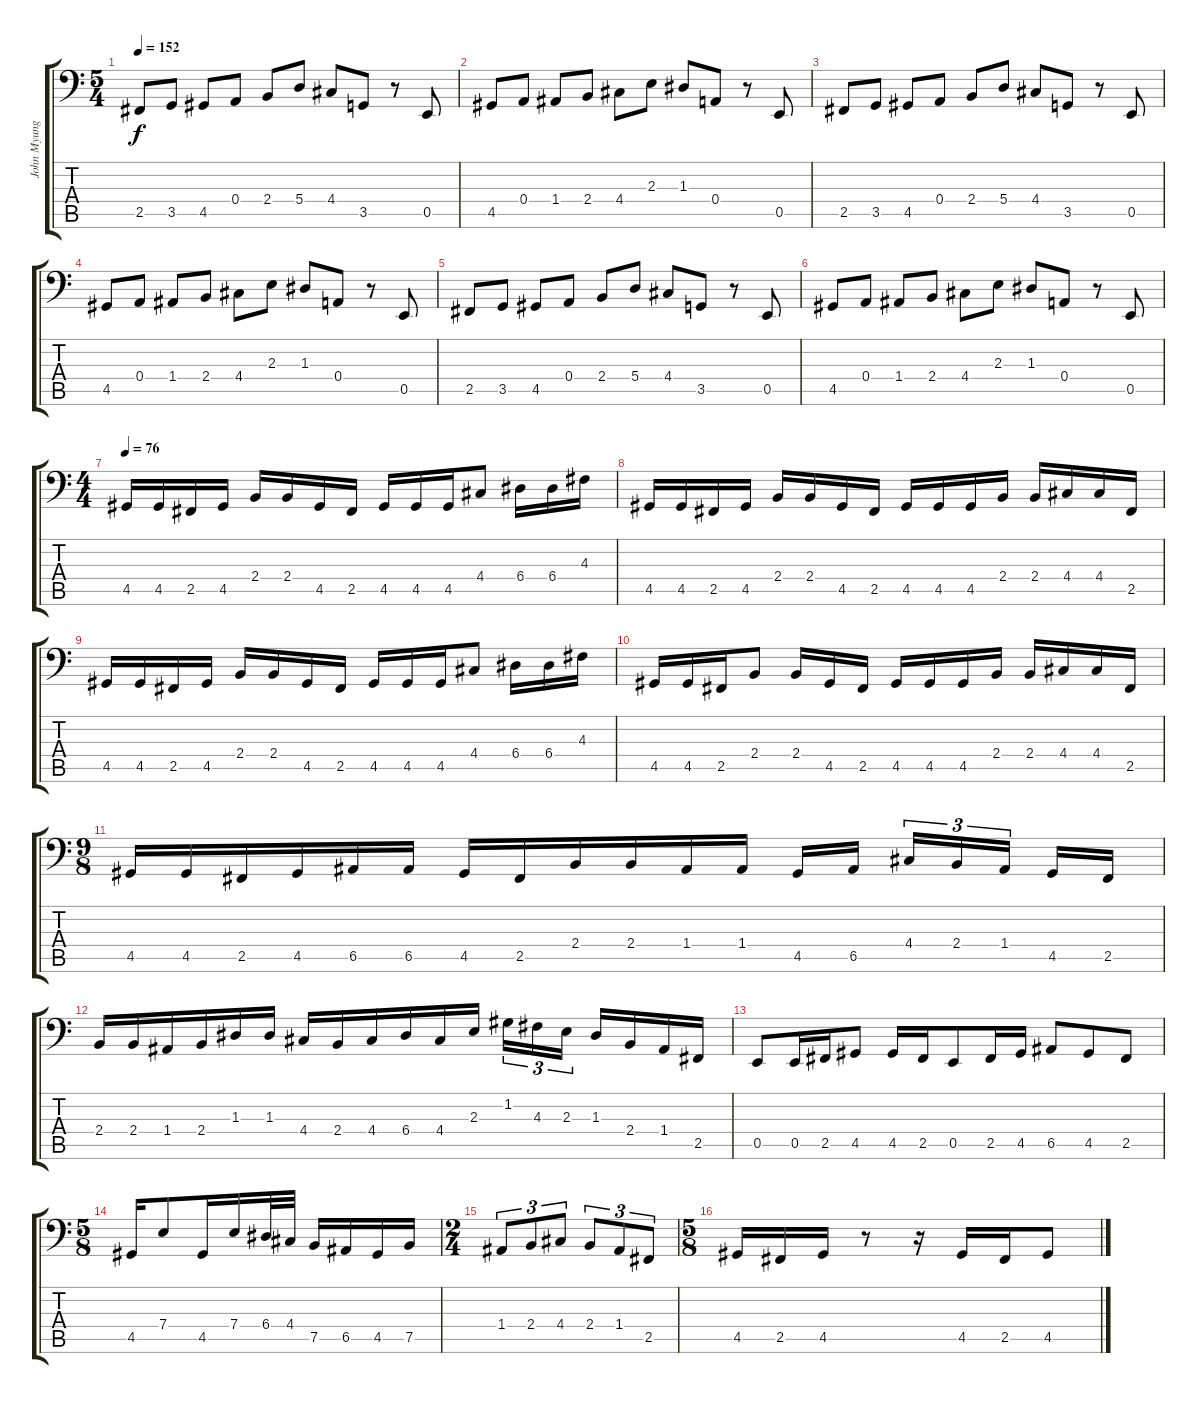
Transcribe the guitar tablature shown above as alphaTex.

\track ("John Myung - 6 Strings Bass" "John Myung") {instrument electricbassfinger}
\staff {score tabs}
\tuning (C3 G2 D2 A1 E1 B0) {hide}
\ts (5 4)
\tempo 152
\clef f4
\ks c
2.5.8{dy f} 3.5.8 4.5.8 0.4.8 2.4.8 5.4.8 4.4.8 3.5.8 r.8 0.5.8 |
4.5.8 0.4.8 1.4.8 2.4.8 4.4.8 2.3.8 1.3.8 0.4.8 r.8 0.5.8 |
2.5.8 3.5.8 4.5.8 0.4.8 2.4.8 5.4.8 4.4.8 3.5.8 r.8 0.5.8 |
4.5.8 0.4.8 1.4.8 2.4.8 4.4.8 2.3.8 1.3.8 0.4.8 r.8 0.5.8 |
2.5.8 3.5.8 4.5.8 0.4.8 2.4.8 5.4.8 4.4.8 3.5.8 r.8 0.5.8 |
4.5.8 0.4.8 1.4.8 2.4.8 4.4.8 2.3.8 1.3.8 0.4.8 r.8 0.5.8 |
\ts (4 4)
\tempo 76
4.5.16 4.5.16 2.5.16 4.5.16 2.4.16 2.4.16 4.5.16 2.5.16 4.5.16 4.5.16 4.5.16 4.4.8 6.4.16 6.4.16 4.3.16 |
4.5.16 4.5.16 2.5.16 4.5.16 2.4.16 2.4.16 4.5.16 2.5.16 4.5.16 4.5.16 4.5.16 2.4.16 2.4.16 4.4.16 4.4.16 2.5.16 |
4.5.16 4.5.16 2.5.16 4.5.16 2.4.16 2.4.16 4.5.16 2.5.16 4.5.16 4.5.16 4.5.16 4.4.8 6.4.16 6.4.16 4.3.16 |
4.5.16 4.5.16 2.5.16 2.4.8 2.4.16 4.5.16 2.5.16 4.5.16 4.5.16 4.5.16 2.4.16 2.4.16 4.4.16 4.4.16 2.5.16 |
\ts (9 8)
4.5.16 4.5.16 2.5.16 4.5.16 6.5.16 6.5.16 4.5.16 2.5.16 2.4.16 2.4.16 1.4.16 1.4.16 4.5.16 6.5.16 4.4.16{tu (3 2)} 2.4.16{tu (3 2)} 1.4.16{tu (3 2)} 4.5.16 2.5.16 |
2.4.16 2.4.16 1.4.16 2.4.16 1.3.16 1.3.16 4.4.16 2.4.16 4.4.16 6.4.16 4.4.16 2.3.16 1.2.16{tu (3 2)} 4.3.16{tu (3 2)} 2.3.16{tu (3 2)} 1.3.16 2.4.16 1.4.16 2.5.16 |
0.5.8 0.5.16 2.5.16 4.5.8 4.5.16 2.5.16 0.5.8 2.5.16 4.5.16 6.5.8 4.5.8 2.5.8 |
\ts (5 8)
4.5.16 7.4.8 4.5.16 7.4.16 6.4.32 4.4.32 7.5.16 6.5.16 4.5.16 7.5.16 |
\ts (2 4)
1.4.8{tu (3 2)} 2.4.8{tu (3 2)} 4.4.8{tu (3 2)} 2.4.8{tu (3 2)} 1.4.8{tu (3 2)} 2.5.8{tu (3 2)} |
\ts (5 8)
4.5.16 2.5.16 4.5.16 r.8 r.16 4.5.16 2.5.16 4.5.8
